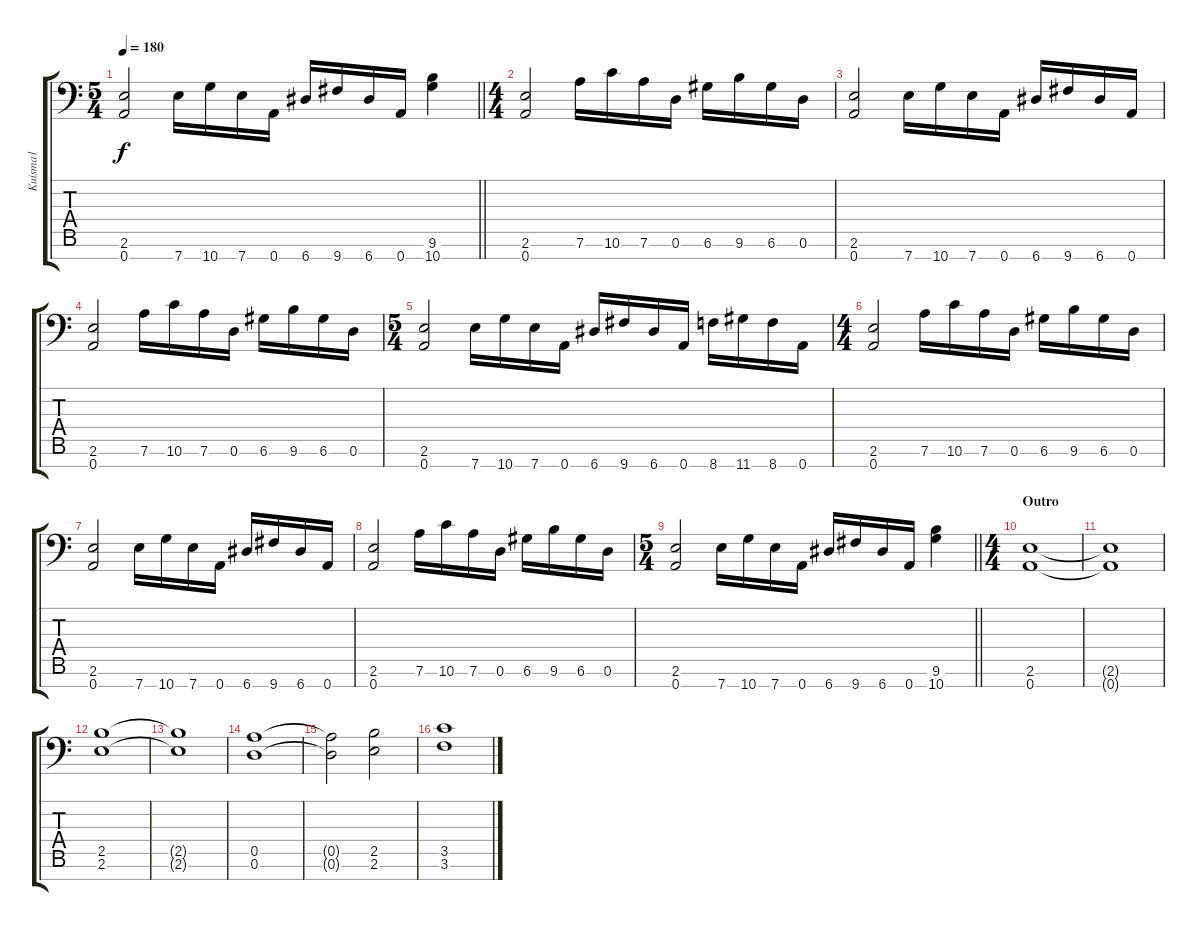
\track ("Kuisma1" "Kuisma1") {instrument distortionguitar}
\staff {score tabs}
\tuning (E4 B3 G3 D3 A2 D2 A1) {hide}
\ts (5 4)
\tempo 180
\clef f4
\barLineRight lightlight
\ks c
(2.6 0.7).2{dy f} 7.7.16 10.7.16 7.7.16 0.7.16 6.7.16 9.7.16 6.7.16 0.7.16 (9.6 10.7).4 |
\ts (4 4)
(2.6 0.7).2 7.6.16 10.6.16 7.6.16 0.6.16 6.6.16 9.6.16 6.6.16 0.6.16 |
(2.6 0.7).2 7.7.16 10.7.16 7.7.16 0.7.16 6.7.16 9.7.16 6.7.16 0.7.16 |
(2.6 0.7).2 7.6.16 10.6.16 7.6.16 0.6.16 6.6.16 9.6.16 6.6.16 0.6.16 |
\ts (5 4)
(2.6 0.7).2 7.7.16 10.7.16 7.7.16 0.7.16 6.7.16 9.7.16 6.7.16 0.7.16 8.7.16 11.7.16 8.7.16 0.7.16 |
\ts (4 4)
(2.6 0.7).2 7.6.16 10.6.16 7.6.16 0.6.16 6.6.16 9.6.16 6.6.16 0.6.16 |
(2.6 0.7).2 7.7.16 10.7.16 7.7.16 0.7.16 6.7.16 9.7.16 6.7.16 0.7.16 |
(2.6 0.7).2 7.6.16 10.6.16 7.6.16 0.6.16 6.6.16 9.6.16 6.6.16 0.6.16 |
\ts (5 4)
\barLineRight lightlight
(2.6 0.7).2 7.7.16 10.7.16 7.7.16 0.7.16 6.7.16 9.7.16 6.7.16 0.7.16 (9.6 10.7).4 |
\ts (4 4)
\section ("" "Outro")
(2.6 0.7).1 |
(2.6{t} 0.7{t}).1 |
(2.5 2.6).1 |
(2.5{t} 2.6{t}).1 |
(0.5 0.6).1 |
(0.5{t} 0.6{t}).2 (2.5 2.6).2 |
(3.5 3.6).1
